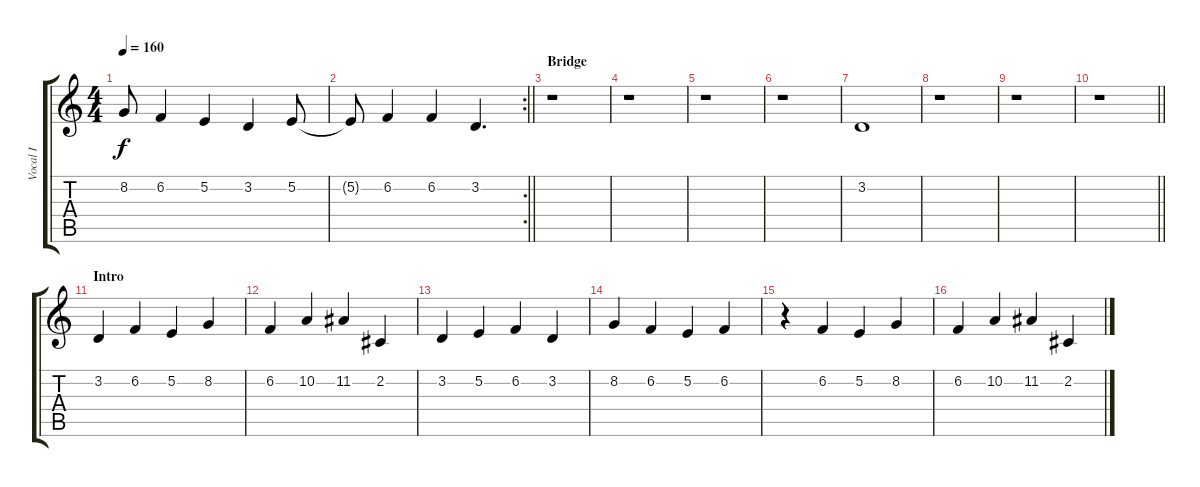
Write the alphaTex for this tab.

\track ("Vocal I" "Vocal I") {instrument synthvoice}
\staff {score tabs}
\tuning (E4 B3 G3 D3 A2 E2) {hide}
\ts (4 4)
\tempo 160
\clef g2
\ks c
8.2{t}.8{dy f} 6.2.4 5.2.4 3.2.4 5.2.8 |
\rc 2
\barLineRight lightlight
5.2{t}.8 6.2.4 6.2.4 3.2.4{d} |
\section ("" "Bridge")
r.1 |
r.1 |
r.1 |
r.1 |
3.2.1{volume 16 instrument tubularbells} |
r.1 |
r.1 |
\barLineRight lightlight
r.1 |
\section ("" "Intro")
3.2.4{instrument choiraahs} 6.2.4 5.2.4 8.2.4 |
6.2.4 10.2.4 11.2.4 2.2.4 |
3.2.4 5.2.4 6.2.4 3.2.4 |
8.2.4 6.2.4 5.2.4 6.2.4 |
r.4 6.2.4 5.2.4 8.2.4 |
6.2.4 10.2.4 11.2.4 2.2.4
